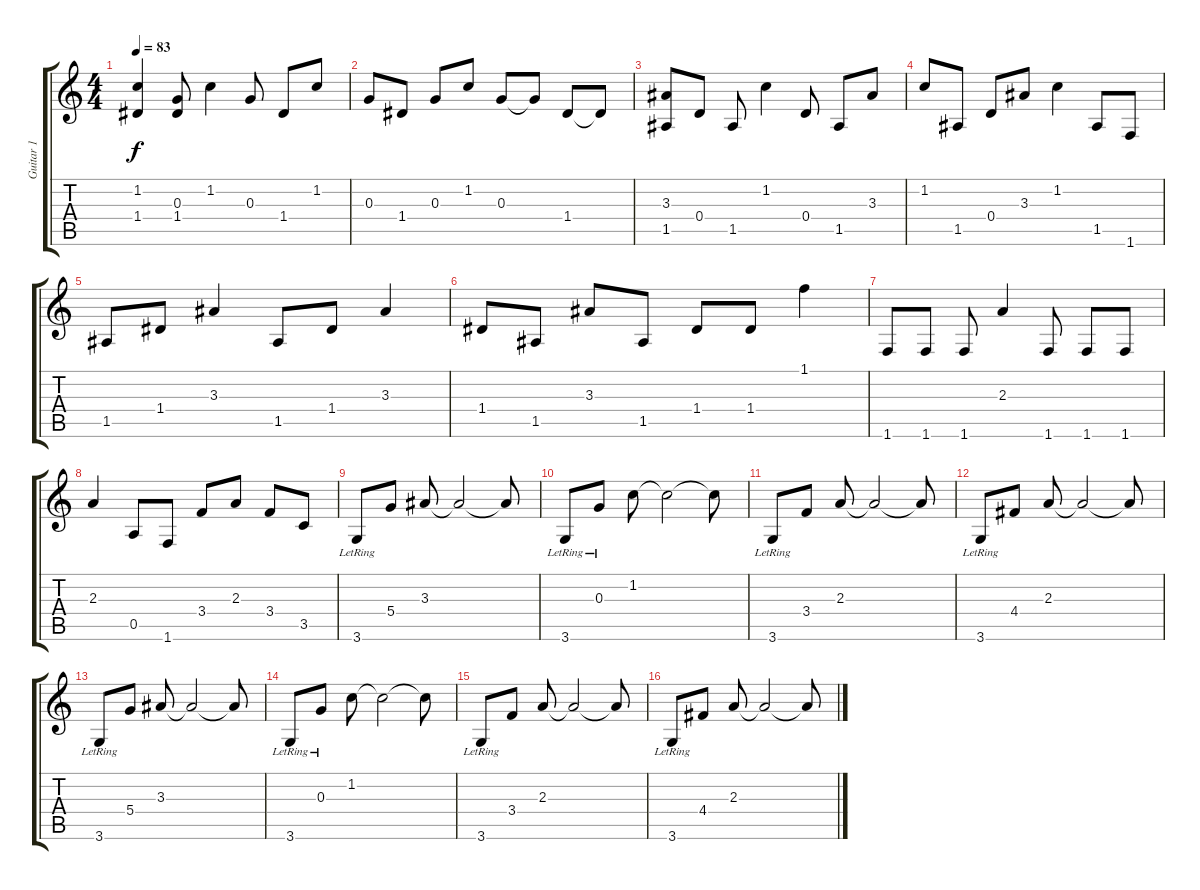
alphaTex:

\track ("Guitar 1" "Guitar 1") {instrument acousticguitarnylon}
\staff {score tabs}
\tuning (E4 B3 G3 D3 A2 E2) {hide}
\ts (4 4)
\tempo 83
\clef g2
\ks c
(1.2 1.4).4{dy f} (0.3 1.4).8 1.2.4 0.3.8 1.4.8 1.2.8 |
0.3.8 1.4.8 0.3.8 1.2.8 0.3.8 0.3{t}.8 1.4.8 1.4{t}.8 |
(3.3 1.5).8 0.4.8 1.5.8 1.2.4 0.4.8 1.5.8 3.3.8 |
1.2.8 1.5.8 0.4.8 3.3.8 1.2.4 1.5.8 1.6.8 |
1.5.8 1.4.8 3.3.4 1.5.8 1.4.8 3.3.4 |
1.4.8 1.5.8 3.3.8 1.5.8 1.4.8 1.4.8 1.1.4 |
1.6.8 1.6.8 1.6.8 2.3.4 1.6.8 1.6.8 1.6.8 |
2.3.4 0.5.8 1.6.8 3.4.8 2.3.8 3.4.8 3.5.8 |
3.6{lr}.8 5.4.8 3.3.8 3.3{t}.2 3.3{t}.8 |
3.6{lr}.8 0.3{lr}.8 1.2.8 1.2{t}.2 1.2{t}.8 |
3.6{lr}.8 3.4.8 2.3.8 2.3{t}.2 2.3{t}.8 |
3.6{lr}.8 4.4.8 2.3.8 2.3{t}.2 2.3{t}.8 |
3.6{lr}.8 5.4.8 3.3.8 3.3{t}.2 3.3{t}.8 |
3.6{lr}.8 0.3{lr}.8 1.2.8 1.2{t}.2 1.2{t}.8 |
3.6{lr}.8 3.4.8 2.3.8 2.3{t}.2 2.3{t}.8 |
3.6{lr}.8 4.4.8 2.3.8 2.3{t}.2 2.3{t}.8
